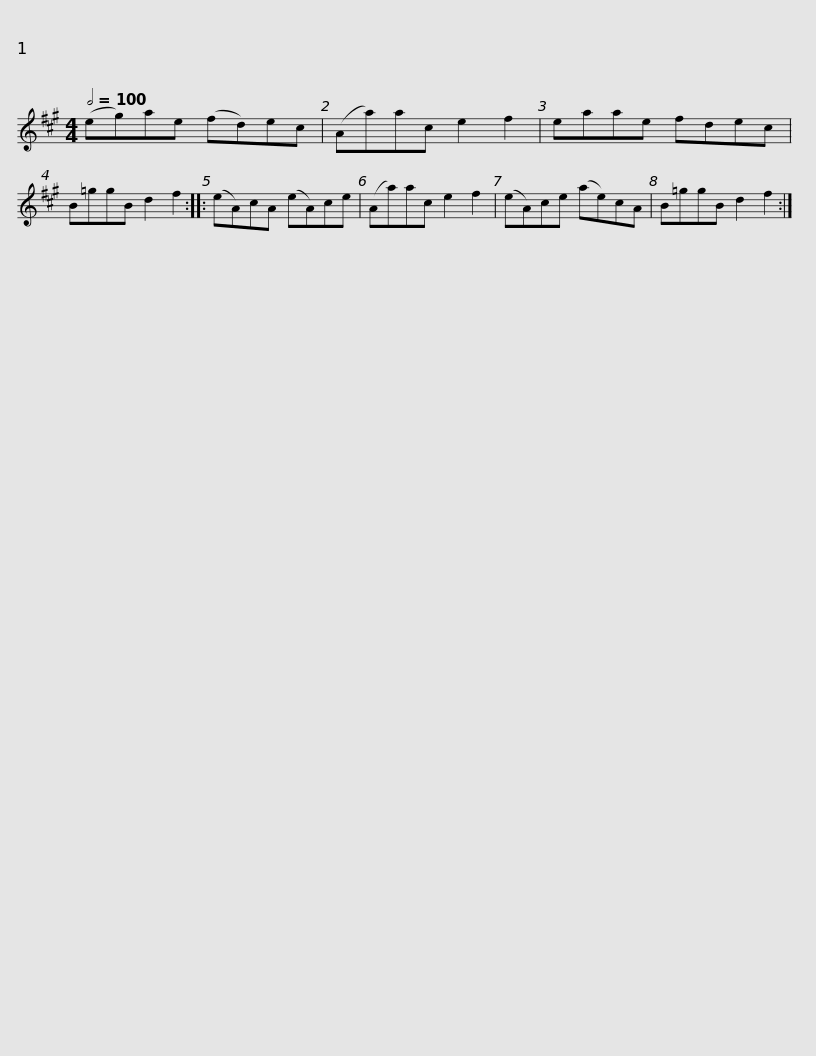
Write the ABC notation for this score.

X:1
L:1/8
Q:1/2=100
M:4/4
I:linebreak $
K:A
V:1 treble
V:1
 (eg)ae (fd)ec | (Aa)ac e2 f2 | eaae fdec | B=ggB d2 f2 ::$ (eA)cA (eA)ce | %5
 (Aa)ac e2 f2 | (eA)ce (ae)cA | B=ggB d2 f2 :| %8
